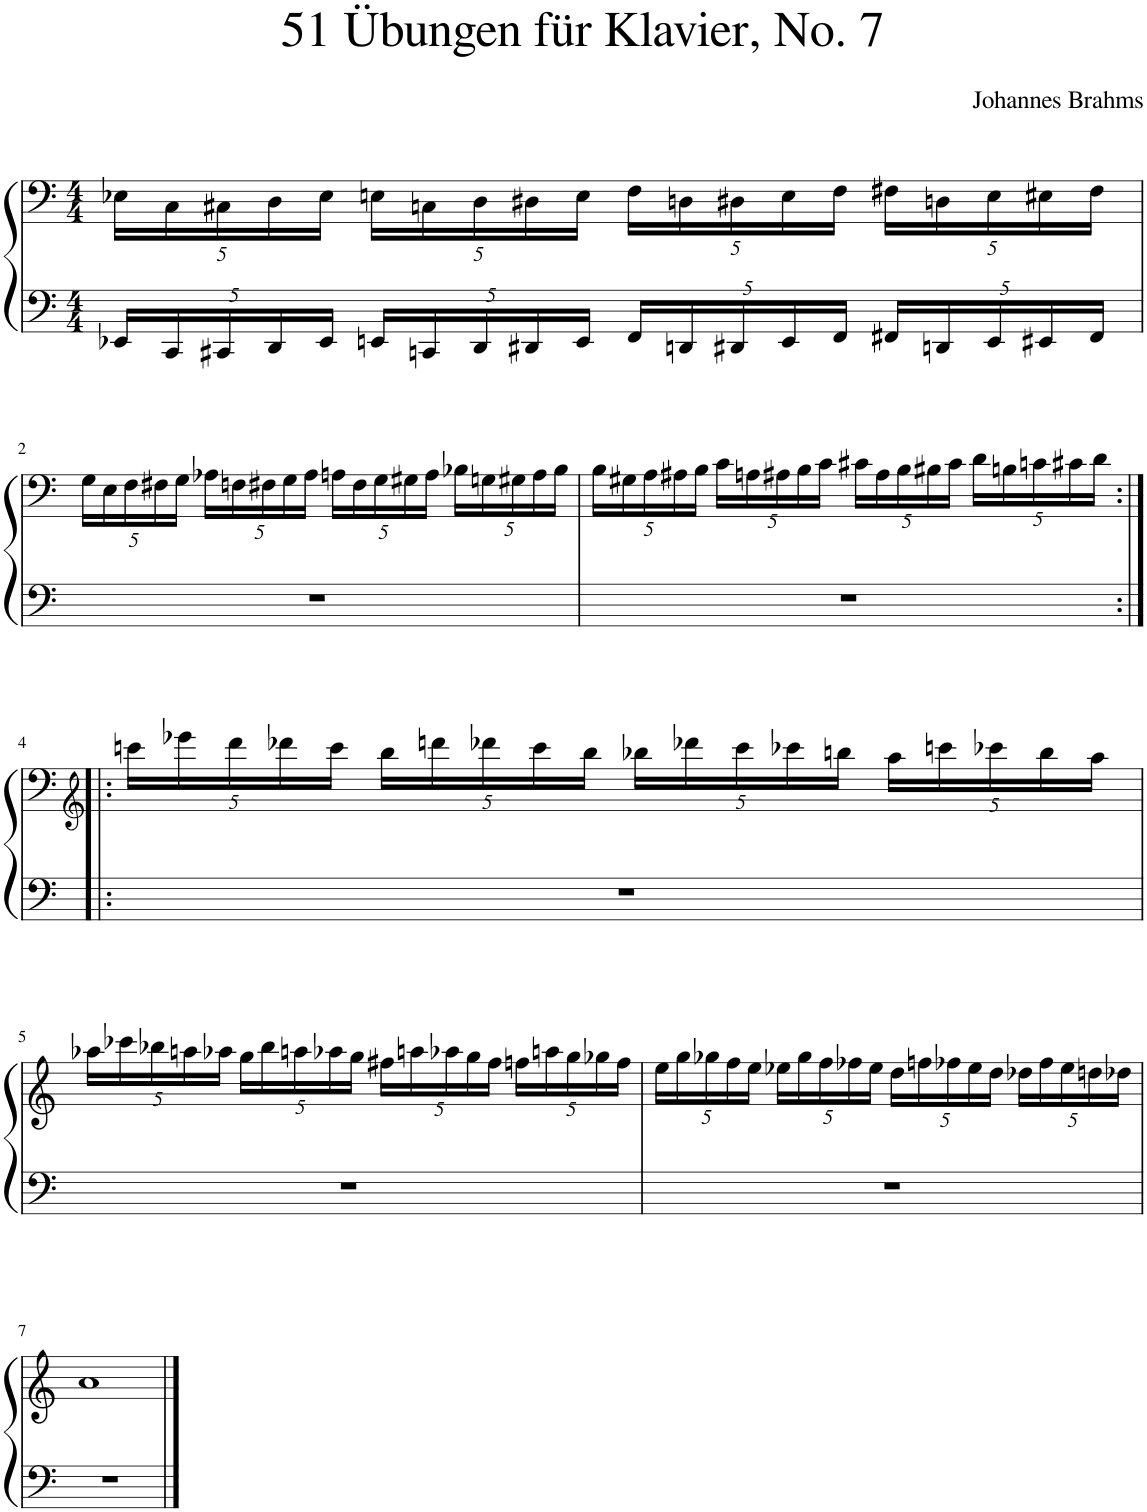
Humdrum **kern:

**kern	**kern
*part1	*part1
*staff2	*staff1
*I"Piano	*
*I'Pno	*
*clefF4	*clefF4
*k[]	*k[]
*M4/4	*M4/4
*Xbrackettup	*Xbrackettup
=1	=1
20EE-X/LL	20E-X\LL
20CC/	20C\
20CC#X/	20C#X\
20DD/	20D\
20EE-/JJ	20E-\JJ
20EEn/LL	20En\LL
20CCn/	20Cn\
20DD/	20D\
20DD#X/	20D#X\
20EE/JJ	20E\JJ
20FF/LL	20F\LL
20DDn/	20Dn\
20DD#X/	20D#X\
20EE/	20E\
20FF/JJ	20F\JJ
20FF#X/LL	20F#X\LL
20DDn/	20Dn\
20EE/	20E\
20EE#X/	20E#X\
20FF#/JJ	20F#\JJ
!!LO:LB:g=z
=2	=2
1r	20G\LL
.	20E\
.	20F\
.	20F#X\
.	20G\JJ
.	20A-X\LL
.	20Fn\
.	20F#X\
.	20G\
.	20A-\JJ
.	20An\LL
.	20F#\
.	20G\
.	20G#X\
.	20A\JJ
.	20B-X\LL
.	20Gn\
.	20G#X\
.	20A\
.	20B-\JJ
=3	=3
1r	20B\LL
.	20G#X\
.	20A\
.	20A#X\
.	20B\JJ
.	20c\LL
.	20An\
.	20A#X\
.	20B\
.	20c\JJ
.	20c#X\LL
.	20A#\
.	20B\
.	20B#X\
.	20c#\JJ
.	20d\LL
.	20Bn\
.	20cn\
.	20c#X\
.	20d\JJ
!!LO:LB:g=z
=4:|!|:	=4:|!|:
*	*clefG1
1r	20eeen\LL
.	20ggg-X\
.	20fff\
.	20fff-X\
.	20eee\JJ
.	20ddd\LL
.	20fffn\
.	20fff-X\
.	20eee\
.	20ddd\JJ
.	20ddd-X\LL
.	20fff-X\
.	20eee\
.	20eee-X\
.	20dddn\JJ
.	20ccc\LL
.	20eeen\
.	20eee-X\
.	20ddd\
.	20ccc\JJ
!!LO:LB:g=z
=5	=5
1r	20ccc-X\LL
.	20eee-X\
.	20ddd-X\
.	20cccn\
.	20ccc-X\JJ
.	20bb\LL
.	20ddd-\
.	20cccn\
.	20ccc-X\
.	20bb\JJ
.	20aa#X\LL
.	20cccn\
.	20ccc-X\
.	20bb\
.	20aa#\JJ
.	20aan\LL
.	20cccn\
.	20bb\
.	20bb-X\
.	20aa\JJ
=6	=6
1r	20gg\LL
.	20bb\
.	20bb-X\
.	20aa\
.	20gg\JJ
.	20gg-X\LL
.	20bb-\
.	20aa\
.	20aa-X\
.	20gg-\JJ
.	20ff\LL
.	20aan\
.	20aa-X\
.	20gg-\
.	20ff\JJ
.	20ff-X\LL
.	20aa-\
.	20gg-\
.	20ffn\
.	20ff-X\JJ
!!LO:LB:g=z
=7	=7
1r	1cc
==	==
*-	*-
